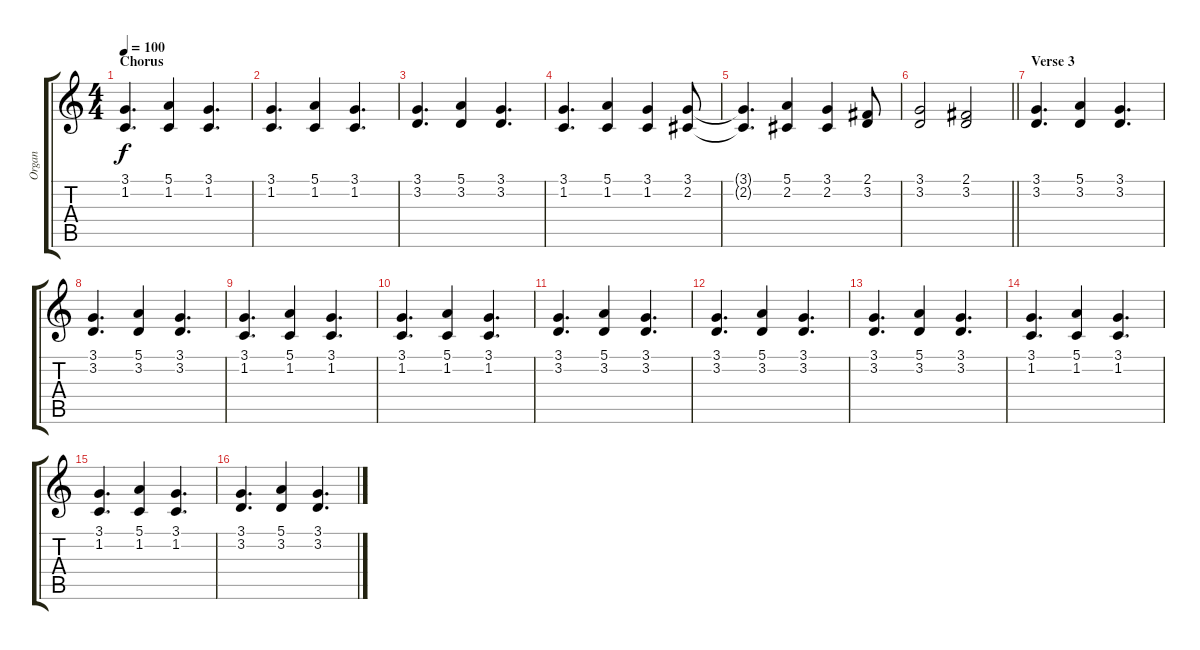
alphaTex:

\track ("Organ" "Organ") {instrument percussiveorgan}
\staff {score tabs}
\tuning (E4 B3 G3 D3 A2 E2) {hide}
\ts (4 4)
\section ("" "Chorus")
\tempo 100
\clef g2
\ks c
(3.1 1.2).4{d dy f} (5.1 1.2).4 (3.1 1.2).4{d} |
(3.1 1.2).4{d} (5.1 1.2).4 (3.1 1.2).4{d} |
(3.1 3.2).4{d} (5.1 3.2).4 (3.1 3.2).4{d} |
(3.1 1.2).4{d} (5.1 1.2).4 (3.1 1.2).4 (3.1 2.2).8 |
(3.1{t} 2.2{t}).4{d} (5.1 2.2).4 (3.1 2.2).4 (2.1 3.2).8 |
\barLineRight lightlight
(3.1 3.2).2 (2.1 3.2).2 |
\section ("" "Verse 3")
(3.1 3.2).4{d} (5.1 3.2).4 (3.1 3.2).4{d} |
(3.1 3.2).4{d} (5.1 3.2).4 (3.1 3.2).4{d} |
(3.1 1.2).4{d} (5.1 1.2).4 (3.1 1.2).4{d} |
(3.1 1.2).4{d} (5.1 1.2).4 (3.1 1.2).4{d} |
(3.1 3.2).4{d} (5.1 3.2).4 (3.1 3.2).4{d} |
(3.1 3.2).4{d} (5.1 3.2).4 (3.1 3.2).4{d} |
(3.1 3.2).4{d} (5.1 3.2).4 (3.1 3.2).4{d} |
(3.1 1.2).4{d} (5.1 1.2).4 (3.1 1.2).4{d} |
(3.1 1.2).4{d} (5.1 1.2).4 (3.1 1.2).4{d} |
(3.1 3.2).4{d} (5.1 3.2).4 (3.1 3.2).4{d}
